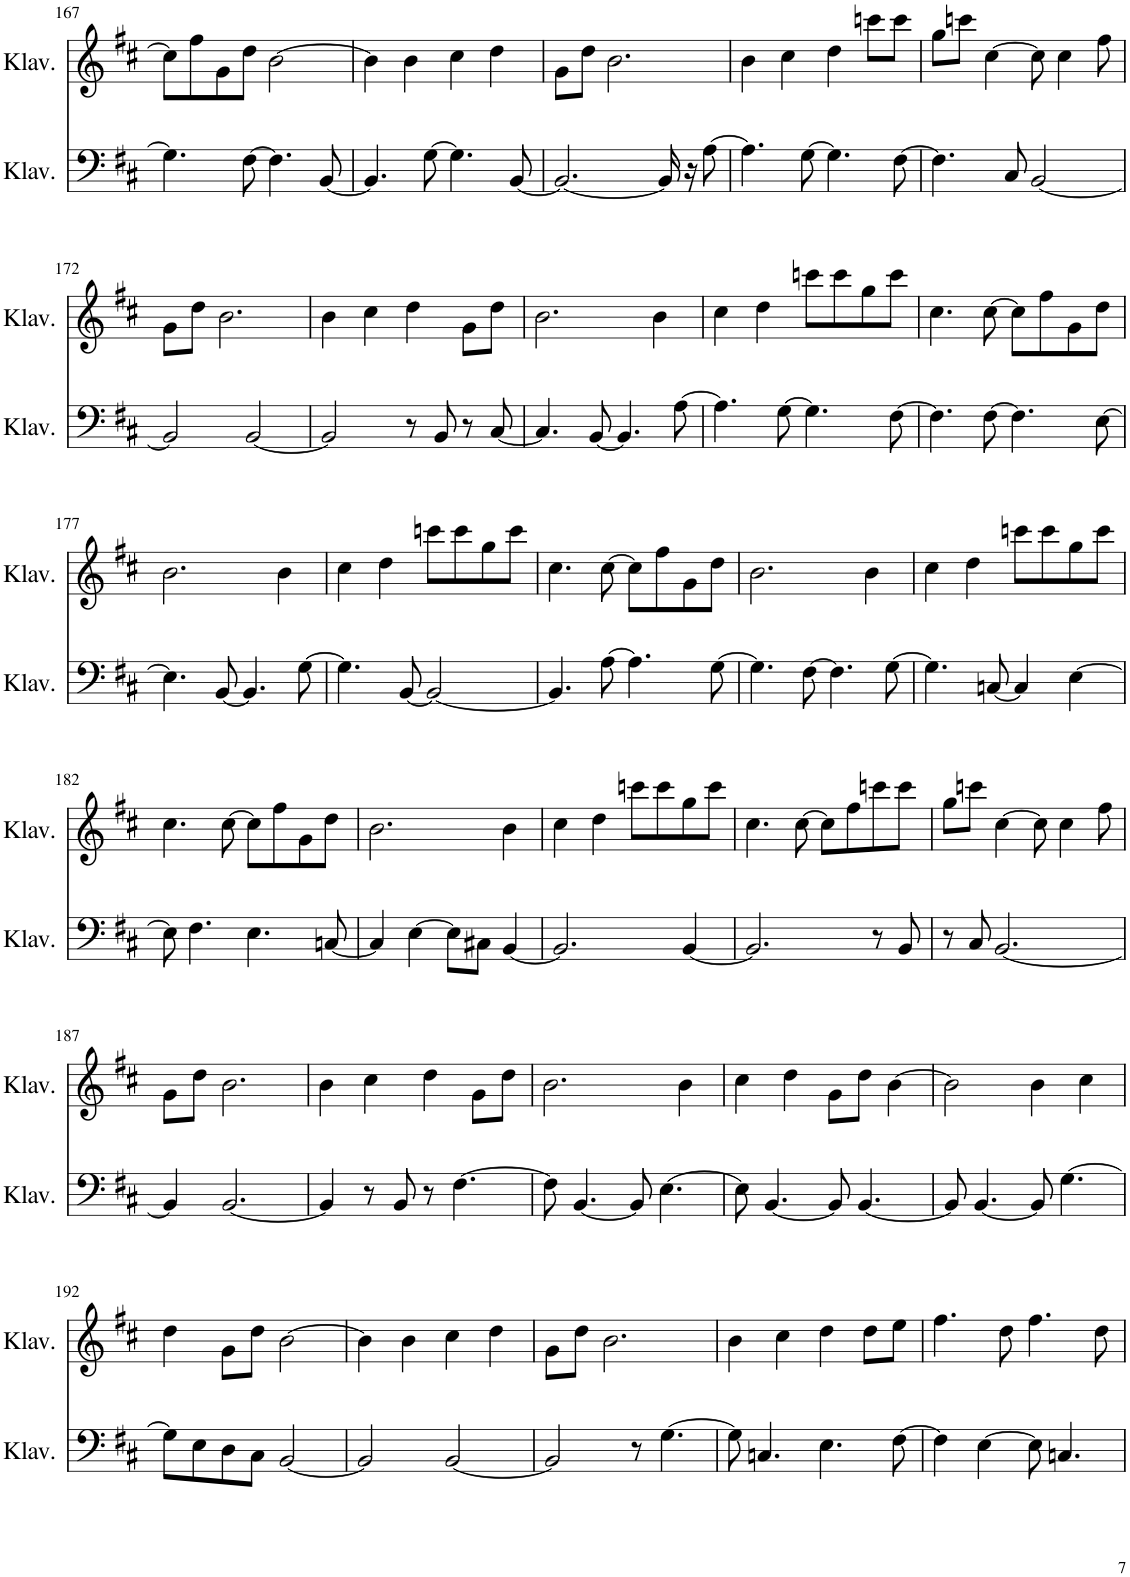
**kern	**kern
*part2	*part1
*staff2	*staff1
*I"Klavier	*I"Klavier
*I'Klav.	*I'Klav.
!!LO:PB:g=z
*clefF4	*clefG2
*k[f#c#]	*k[f#c#]
*M4/4	*M4/4
=167	=167
4.G\]	8cc#\L]
.	8ff#\
.	8g\
[8F#\	8dd\J
4.F#\]	[2b\
[8BB/	.
=168	=168
4.BB/]	4b\]
.	4b\
[8G\	.
4.G\]	4cc#\
.	4dd\
[8BB/	.
=169	=169
2.BB/_	8g\L
.	8dd\J
.	2.b\
16BB/]	.
16r	.
[8A\	.
=170	=170
4.A\]	4b\
.	4cc#\
[8G\	.
4.G\]	4dd\
.	8cccn\L
[8F#\	8ccc\J
=171	=171
4.F#\]	8gg\L
.	8cccn\J
.	[4cc#\
8C#/	.
[2BB/	8cc#\]
.	4cc#\
.	8ff#\
!!LO:LB:g=z
=172	=172
2BB/]	8g\L
.	8dd\J
.	2.b\
[2BB/	.
=173	=173
2BB/]	4b\
.	4cc#\
8r	4dd\
8BB/	.
8r	8g\L
[8C#/	8dd\J
=174	=174
4.C#/]	2.b\
[8BB/	.
4.BB/]	.
.	4b\
[8A\	.
=175	=175
4.A\]	4cc#\
.	4dd\
[8G\	.
4.G\]	8cccn\L
.	8ccc\
.	8gg\
[8F#\	8ccc\J
=176	=176
4.F#\]	4.cc#\
[8F#\	[8cc#\
4.F#\]	8cc#\L]
.	8ff#\
.	8g\
[8E\	8dd\J
!!LO:LB:g=z
=177	=177
4.E\]	2.b\
[8BB/	.
4.BB/]	.
.	4b\
[8G\	.
=178	=178
4.G\]	4cc#\
.	4dd\
[8BB/	.
2BB/_	8cccn\L
.	8ccc\
.	8gg\
.	8ccc\J
=179	=179
4.BB/]	4.cc#\
[8A\	[8cc#\
4.A\]	8cc#\L]
.	8ff#\
.	8g\
[8G\	8dd\J
=180	=180
4.G\]	2.b\
[8F#\	.
4.F#\]	.
.	4b\
[8G\	.
=181	=181
4.G\]	4cc#\
.	4dd\
[8Cn/	.
4C/]	8cccn\L
.	8ccc\
[4E\	8gg\
.	8ccc\J
!!LO:LB:g=z
=182	=182
8E\]	4.cc#\
4.F#\	.
.	[8cc#\
4.E\	8cc#\L]
.	8ff#\
.	8g\
[8Cn/	8dd\J
=183	=183
4C/]	2.b\
[4E\	.
8E\L]	.
8C#X\J	.
[4BB/	4b\
=184	=184
2.BB/]	4cc#\
.	4dd\
.	8cccn\L
.	8ccc\
[4BB/	8gg\
.	8ccc\J
=185	=185
2.BB/]	4.cc#\
.	[8cc#\
.	8cc#\L]
.	8ff#\
8r	8cccn\
8BB/	8ccc\J
=186	=186
8r	8gg\L
8C#/	8cccn\J
[2.BB/	[4cc#\
.	8cc#\]
.	4cc#\
.	8ff#\
!!LO:LB:g=z
=187	=187
4BB/]	8g\L
.	8dd\J
[2.BB/	2.b\
=188	=188
4BB/]	4b\
8r	4cc#\
8BB/	.
8r	4dd\
[4.F#\	.
.	8g\L
.	8dd\J
=189	=189
8F#\]	2.b\
[4.BB/	.
8BB/]	.
[4.E\	.
.	4b\
=190	=190
8E\]	4cc#\
[4.BB/	.
.	4dd\
8BB/]	8g\L
[4.BB/	8dd\J
.	[4b\
=191	=191
8BB/]	2b\]
[4.BB/	.
8BB/]	4b\
[4.G\	.
.	4cc#\
!!LO:LB:g=z
=192	=192
8G\L]	4dd\
8E\	.
8D\	8g\L
8C#\J	8dd\J
[2BB/	[2b\
=193	=193
2BB/]	4b\]
.	4b\
[2BB/	4cc#\
.	4dd\
=194	=194
2BB/]	8g\L
.	8dd\J
.	2.b\
8r	.
[4.G\	.
=195	=195
8G\]	4b\
4.Cn/	.
.	4cc#\
4.E\	4dd\
.	8dd\L
[8F#\	8ee\J
=196	=196
4F#\]	4.ff#\
[4E\	.
.	8dd\
8E\]	4.ff#\
4.Cn/	.
.	8dd\
=	=
*-	*-
